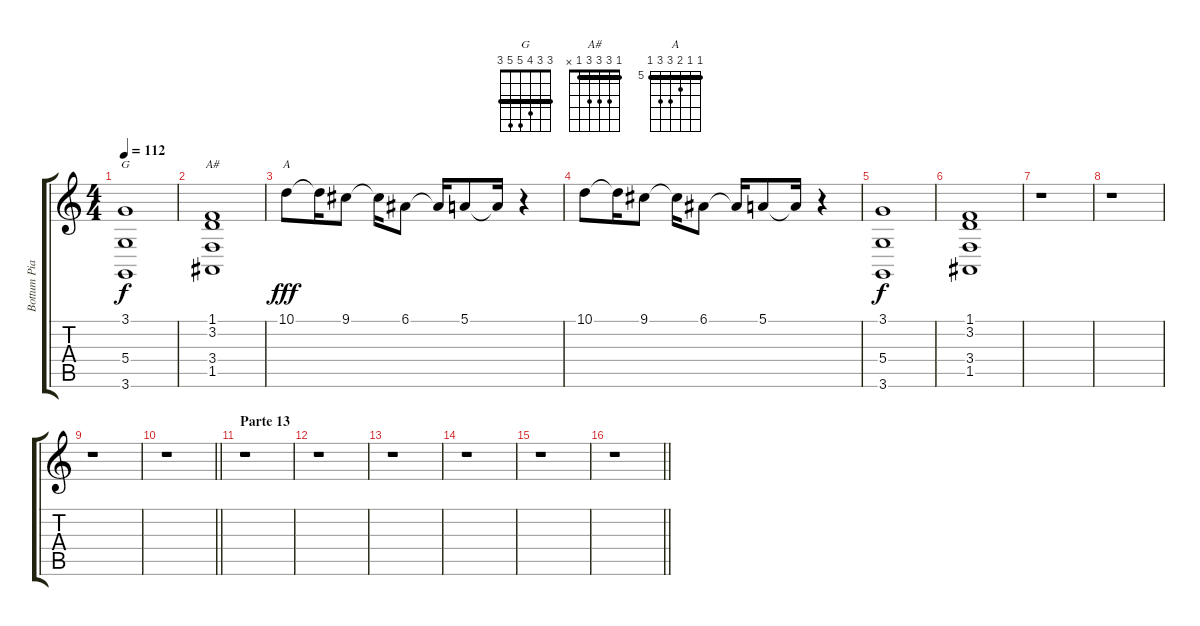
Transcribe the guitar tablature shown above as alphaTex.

\track ("Bottum Piano" "Bottum Pia") {instrument acousticgrandpiano}
\staff {score tabs}
\tuning (E4 B3 G3 D3 A2 E2) {hide}
\chord ("G" 3 3 4 5 5 3) {barre 3}
\chord ("A#" 1 3 3 3 1 x) {barre 1}
\chord ("A" 5 5 6 7 7 5) {firstfret 5 barre 5}
\ts (4 4)
\tempo 112
\clef g2
\ks c
(3.1 5.4 3.6).1{ch "G" dy f} |
(1.1 3.2 3.4 1.5).1{ch "A#"} |
10.1.8{ch "A" dy fff} 10.1{t}.16 9.1.8 9.1{t}.16 6.1.8 6.1{t}.16 5.1.8 5.1{t}.16 r.4 |
10.1.8 10.1{t}.16 9.1.8 9.1{t}.16 6.1.8 6.1{t}.16 5.1.8 5.1{t}.16 r.4 |
(3.1 5.4 3.6).1{dy f} |
(1.1 3.2 3.4 1.5).1 |
r.1 |
r.1 |
r.1 |
\barLineRight lightlight
r.1 |
\section ("" "Parte 13")
r.1 |
r.1 |
r.1 |
r.1 |
r.1 |
\barLineRight lightlight
r.1
